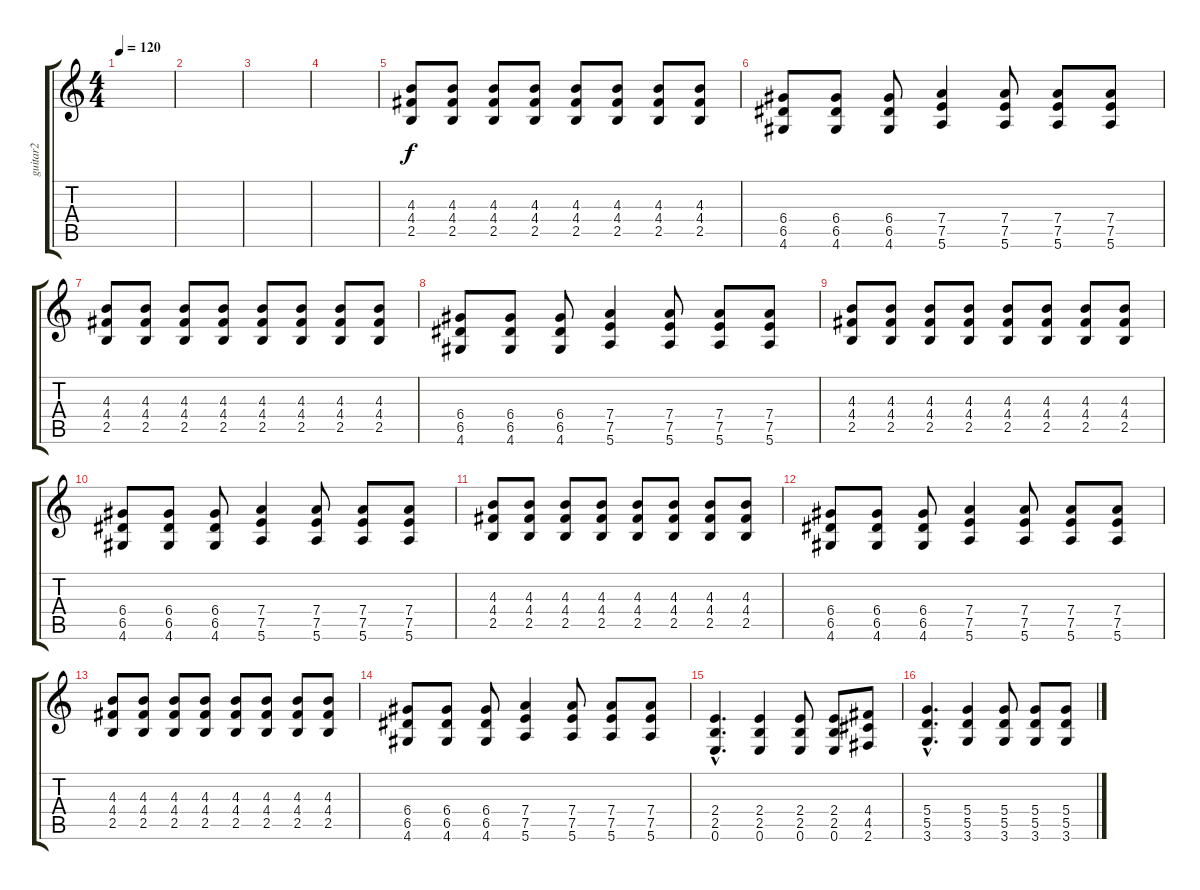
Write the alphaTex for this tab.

\track ("guitar2" "guitar2") {instrument distortionguitar}
\staff {score tabs}
\tuning (E4 B3 G3 D3 A2 E2) {hide}
\ts (4 4)
\tempo 120
\clef g2
\ks c
|
|
|
|
(4.3 4.4 2.5).8 (4.3 4.4 2.5).8 (4.3 4.4 2.5).8 (4.3 4.4 2.5).8 (4.3 4.4 2.5).8 (4.3 4.4 2.5).8 (4.3 4.4 2.5).8 (4.3 4.4 2.5).8 |
(6.4 6.5 4.6).8 (6.4 6.5 4.6).8 (6.4 6.5 4.6).8 (7.4 7.5 5.6).4 (7.4 7.5 5.6).8 (7.4 7.5 5.6).8 (7.4 7.5 5.6).8 |
(4.3 4.4 2.5).8 (4.3 4.4 2.5).8 (4.3 4.4 2.5).8 (4.3 4.4 2.5).8 (4.3 4.4 2.5).8 (4.3 4.4 2.5).8 (4.3 4.4 2.5).8 (4.3 4.4 2.5).8 |
(6.4 6.5 4.6).8 (6.4 6.5 4.6).8 (6.4 6.5 4.6).8 (7.4 7.5 5.6).4 (7.4 7.5 5.6).8 (7.4 7.5 5.6).8 (7.4 7.5 5.6).8 |
(4.3 4.4 2.5).8 (4.3 4.4 2.5).8 (4.3 4.4 2.5).8 (4.3 4.4 2.5).8 (4.3 4.4 2.5).8 (4.3 4.4 2.5).8 (4.3 4.4 2.5).8 (4.3 4.4 2.5).8 |
(6.4 6.5 4.6).8 (6.4 6.5 4.6).8 (6.4 6.5 4.6).8 (7.4 7.5 5.6).4 (7.4 7.5 5.6).8 (7.4 7.5 5.6).8 (7.4 7.5 5.6).8 |
(4.3 4.4 2.5).8 (4.3 4.4 2.5).8 (4.3 4.4 2.5).8 (4.3 4.4 2.5).8 (4.3 4.4 2.5).8 (4.3 4.4 2.5).8 (4.3 4.4 2.5).8 (4.3 4.4 2.5).8 |
(6.4 6.5 4.6).8 (6.4 6.5 4.6).8 (6.4 6.5 4.6).8 (7.4 7.5 5.6).4 (7.4 7.5 5.6).8 (7.4 7.5 5.6).8 (7.4 7.5 5.6).8 |
(4.3 4.4 2.5).8 (4.3 4.4 2.5).8 (4.3 4.4 2.5).8 (4.3 4.4 2.5).8 (4.3 4.4 2.5).8 (4.3 4.4 2.5).8 (4.3 4.4 2.5).8 (4.3 4.4 2.5).8 |
(6.4 6.5 4.6).8 (6.4 6.5 4.6).8 (6.4 6.5 4.6).8 (7.4 7.5 5.6).4 (7.4 7.5 5.6).8 (7.4 7.5 5.6).8 (7.4 7.5 5.6).8 |
(2.4{hac} 2.5{hac} 0.6{hac}).4{d} (2.4 2.5 0.6).4 (2.4 2.5 0.6).8 (2.4 2.5 0.6).8 (4.4 4.5 2.6).8 |
(5.4{hac} 5.5{hac} 3.6{hac}).4{d} (5.4 5.5 3.6).4 (5.4 5.5 3.6).8 (5.4 5.5 3.6).8 (5.4 5.5 3.6).8
